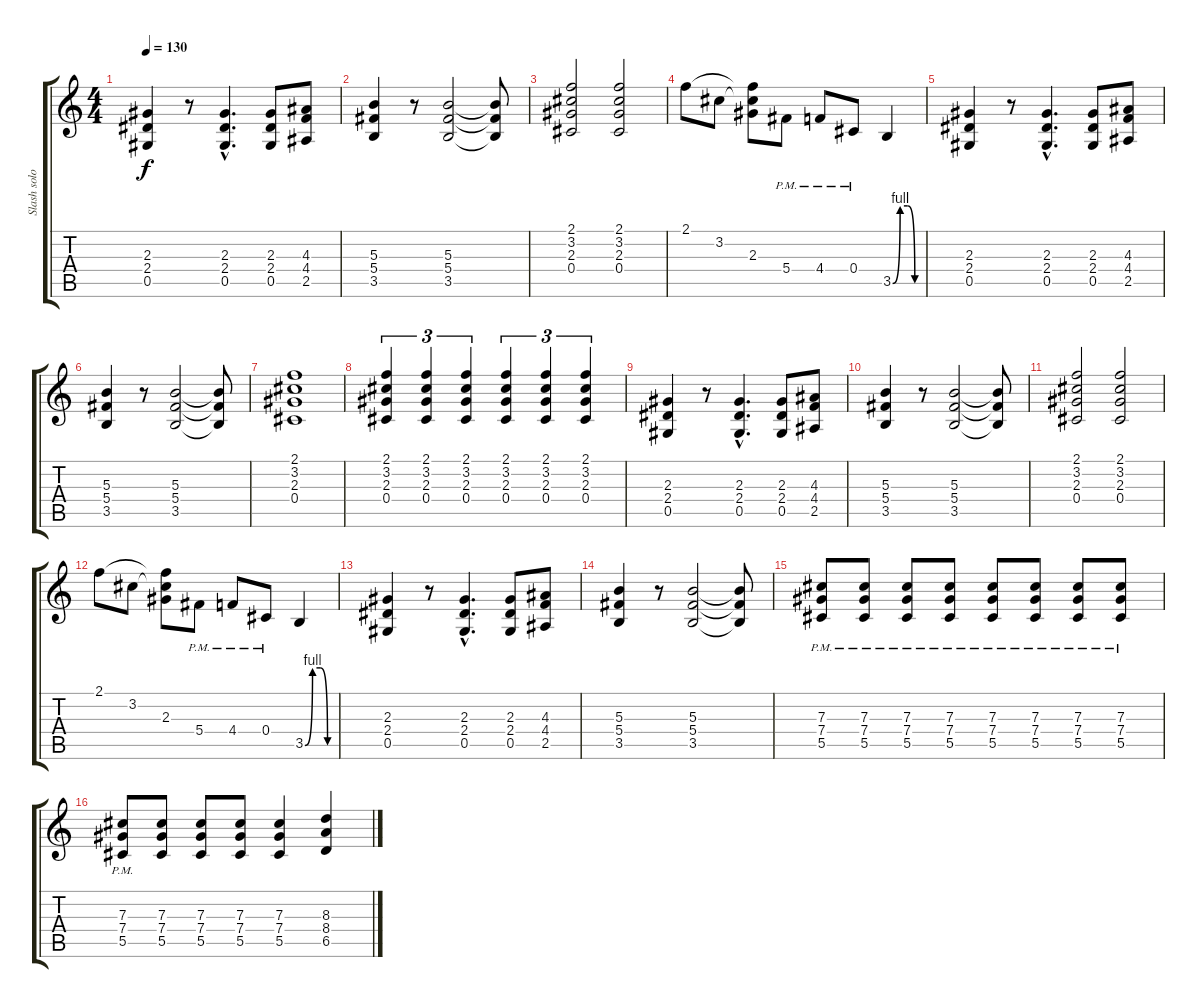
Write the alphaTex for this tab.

\track ("Slash solo" "Slash solo") {instrument overdrivenguitar}
\staff {score tabs}
\tuning (Eb4 Bb3 Gb3 Db3 Ab2 Eb2) {hide}
\ts (4 4)
\tempo 130
\clef g2
\ks c
(2.3 2.4 0.5).4{dy f} r.8 (2.3{hac} 2.4{hac} 0.5{hac}).4{d} (2.3 2.4 0.5).8 (4.3 4.4 2.5).8 |
(5.3 5.4 3.5).4 r.8 (5.3 5.4 3.5).2 (5.3{t} 5.4{t} 3.5{t}).8 |
(2.1 3.2 2.3 0.4).2 (2.1 3.2 2.3 0.4).2 |
2.1.8 3.2.8 (2.1{t} 3.2{t} 2.3).8 5.4{pm}.8 4.4{pm}.8 0.4{pm}.8 3.5{be (custom 0 0 15 4 30 4 45 0 60 0)}.4 |
(2.3 2.4 0.5).4 r.8 (2.3{hac} 2.4{hac} 0.5{hac}).4{d} (2.3 2.4 0.5).8 (4.3 4.4 2.5).8 |
(5.3 5.4 3.5).4 r.8 (5.3 5.4 3.5).2 (5.3{t} 5.4{t} 3.5{t}).8 |
(2.1 3.2 2.3 0.4).1 |
(2.1 3.2 2.3 0.4).4{tu (3 2)} (2.1 3.2 2.3 0.4).4{tu (3 2)} (2.1 3.2 2.3 0.4).4{tu (3 2)} (2.1 3.2 2.3 0.4).4{tu (3 2)} (2.1 3.2 2.3 0.4).4{tu (3 2)} (2.1 3.2 2.3 0.4).4{tu (3 2)} |
(2.3 2.4 0.5).4 r.8 (2.3{hac} 2.4{hac} 0.5{hac}).4{d} (2.3 2.4 0.5).8 (4.3 4.4 2.5).8 |
(5.3 5.4 3.5).4 r.8 (5.3 5.4 3.5).2 (5.3{t} 5.4{t} 3.5{t}).8 |
(2.1 3.2 2.3 0.4).2 (2.1 3.2 2.3 0.4).2 |
2.1.8 3.2.8 (2.1{t} 3.2{t} 2.3).8 5.4{pm}.8 4.4{pm}.8 0.4{pm}.8 3.5{be (custom 0 0 15 4 30 4 45 0 60 0)}.4 |
(2.3 2.4 0.5).4 r.8 (2.3{hac} 2.4{hac} 0.5{hac}).4{d} (2.3 2.4 0.5).8 (4.3 4.4 2.5).8 |
(5.3 5.4 3.5).4 r.8 (5.3 5.4 3.5).2 (5.3{t} 5.4{t} 3.5{t}).8 |
(7.3 7.4{pm} 5.5{pm}).8 (7.3 7.4{pm} 5.5{pm}).8 (7.3 7.4{pm} 5.5{pm}).8 (7.3 7.4{pm} 5.5{pm}).8 (7.3 7.4{pm} 5.5{pm}).8 (7.3 7.4{pm} 5.5{pm}).8 (7.3 7.4{pm} 5.5{pm}).8 (7.3 7.4 5.5{pm}).8 |
(7.3 7.4 5.5{pm}).8 (7.3 7.4 5.5).8 (7.3 7.4 5.5).8 (7.3 7.4 5.5).8 (7.3 7.4 5.5).4 (8.3 8.4 6.5).4
